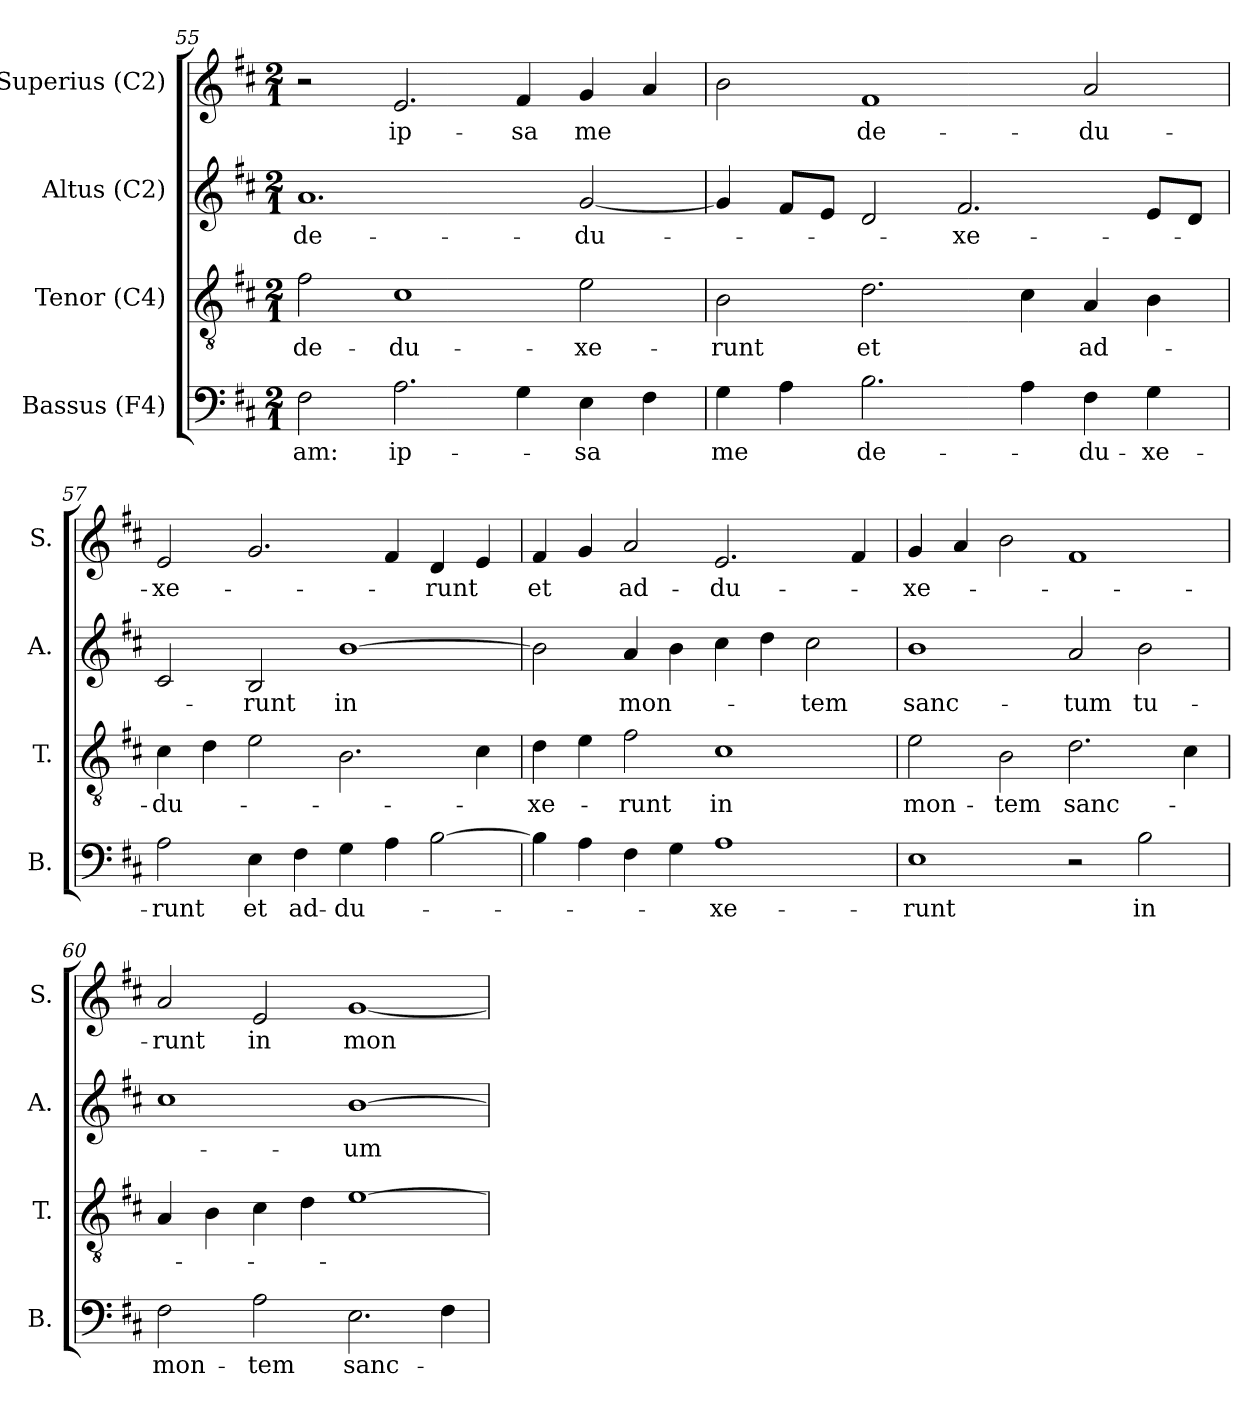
**kern	**text	**kern	**text	**kern	**text	**kern	**text
*part4	*part4	*part3	*part3	*part2	*part2	*part1	*part1
*staff4	*staff4	*staff3	*staff3	*staff2	*staff2	*staff1	*staff1
*I"Bassus (F4)	*	*I"Tenor (C4)	*	*I"Altus (C2)	*	*I"Superius (C2)	*
*I'B.	*	*I'T.	*	*I'A.	*	*I'S.	*
*clefF4	*	*clefGv2	*	*clefG2	*	*clefG2	*
*	*	*ITrd7c12	*	*ITrd7c12	*	*	*
*k[f#c#]	*	*k[f#c#]	*	*k[f#c#]	*	*k[f#c#]	*
*D:	*	*D:	*	*D:	*	*D:	*
*M2/1	*	*M2/1	*	*M2/1	*	*M2/1	*
=55	=55	=55	=55	=55	=55	=55	=55
!	!LO:LY:b:color=#000000	!	!	!	!	!	!
!	!	!	!LO:LY:b:color=#000000	!	!	!	!
!	!	!	!	!	!LO:LY:b:color=#000000	!	!
2F#i\	-am:	2F#i\	de-	1.Ai	de-	2r	.
!	!LO:LY:b:color=#000000	!	!	!	!	!	!
!	!	!	!LO:LY:b:color=#000000	!	!	!	!
!	!	!	!	!	!	!	!LO:LY:b:color=#000000
2.Ai\	ip-	1C#i	-du-	.	.	2.ei/	ip-
!	!	!	!	!	!	!	!LO:LY:b:color=#000000
4Gi\	.	.	.	.	.	4f#i/	-sa
!	!LO:LY:b:color=#000000	!	!	!	!	!	!
!	!	!	!LO:LY:b:color=#000000	!	!	!	!
!	!	!	!	!	!LO:LY:b:color=#000000	!	!
!	!	!	!	!	!	!	!LO:LY:b:color=#000000
4Ei\	-sa	2Ei\	-xe-	[2Gi/	-du-	4gi/	me
4F#i\	.	.	.	.	.	4ai/	.
!!LO:LB:g=z
=56	=56	=56	=56	=56	=56	=56	=56
!	!LO:LY:b:color=#000000	!	!	!	!	!	!
!	!	!	!LO:LY:b:color=#000000	!	!	!	!
4Gi\	me	2BBi\	-runt	4Gi/]	.	2bi\	.
4Ai\	.	.	.	8F#i/L	.	.	.
.	.	.	.	8Ei/J	.	.	.
!	!LO:LY:b:color=#000000	!	!	!	!	!	!
!	!	!	!LO:LY:b:color=#000000	!	!	!	!
!	!	!	!	!	!	!	!LO:LY:b:color=#000000
2.Bi\	de-	2.Di\	et	2Di/	.	1f#i	de-
!	!	!	!	!	!LO:LY:b:color=#000000	!	!
.	.	.	.	2.F#i/	-xe-	.	.
4Ai\	.	4C#i\	.	.	.	.	.
!	!LO:LY:b:color=#000000	!	!	!	!	!	!
!	!	!	!LO:LY:b:color=#000000	!	!	!	!
!	!	!	!	!	!	!	!LO:LY:b:color=#000000
4F#i\	-du-	4AAi/	ad-	.	.	2ai/	-du-
!	!LO:LY:b:color=#000000	!	!	!	!	!	!
4Gi\	-xe-	4BBi\	.	8Ei/L	.	.	.
.	.	.	.	8Di/J	.	.	.
=57	=57	=57	=57	=57	=57	=57	=57
!	!LO:LY:b:color=#000000	!	!	!	!	!	!
!	!	!	!LO:LY:b:color=#000000	!	!	!	!
!	!	!	!	!	!	!	!LO:LY:b:color=#000000
2Ai\	-runt	4C#i\	-du-	2C#i/	.	2ei/	-xe-
.	.	4Di\	.	.	.	.	.
!	!LO:LY:b:color=#000000	!	!	!	!	!	!
!	!	!	!	!	!LO:LY:b:color=#000000	!	!
4Ei\	et	2Ei\	.	2BBi/	-runt	2.gi/	.
!	!LO:LY:b:color=#000000	!	!	!	!	!	!
4F#i\	ad-	.	.	.	.	.	.
!	!LO:LY:b:color=#000000	!	!	!	!	!	!
!	!	!	!	!	!LO:LY:b:color=#000000	!	!
4Gi\	-du-	2.BBi\	.	[1Bi	in	.	.
4Ai\	.	.	.	.	.	4f#i/	.
!	!	!	!	!	!	!	!LO:LY:b:color=#000000
[2Bi\	.	.	.	.	.	4di/	-runt
.	.	4C#i\	.	.	.	4ei/	.
=58	=58	=58	=58	=58	=58	=58	=58
!	!	!	!LO:LY:b:color=#000000	!	!	!	!
!	!	!	!	!	!	!	!LO:LY:b:color=#000000
4Bi\]	.	4Di\	-xe-	2Bi\]	.	4f#i/	et
4Ai\	.	4Ei\	.	.	.	4gi/	.
!	!	!	!LO:LY:b:color=#000000	!	!	!	!
!	!	!	!	!	!LO:LY:b:color=#000000	!	!
!	!	!	!	!	!	!	!LO:LY:b:color=#000000
4F#i\	.	2F#i\	-runt	4Ai/	mon-	2ai/	ad-
4Gi\	.	.	.	4Bi\	.	.	.
!	!LO:LY:b:color=#000000	!	!	!	!	!	!
!	!	!	!LO:LY:b:color=#000000	!	!	!	!
!	!	!	!	!	!	!	!LO:LY:b:color=#000000
1Ai	-xe-	1C#i	in	4c#i\	.	2.ei/	-du-
.	.	.	.	4di\	.	.	.
!	!	!	!	!	!LO:LY:b:color=#000000	!	!
.	.	.	.	2c#i\	-tem	.	.
.	.	.	.	.	.	4f#i/	.
=59	=59	=59	=59	=59	=59	=59	=59
!	!LO:LY:b:color=#000000	!	!	!	!	!	!
!	!	!	!LO:LY:b:color=#000000	!	!	!	!
!	!	!	!	!	!LO:LY:b:color=#000000	!	!
!	!	!	!	!	!	!	!LO:LY:b:color=#000000
1Ei	-runt	2Ei\	mon-	1Bi	sanc-	4gi/	-xe-
.	.	.	.	.	.	4ai/	.
!	!	!	!LO:LY:b:color=#000000	!	!	!	!
.	.	2BBi\	-tem	.	.	2bi\	.
!	!	!	!LO:LY:b:color=#000000	!	!	!	!
!	!	!	!	!	!LO:LY:b:color=#000000	!	!
2r	.	2.Di\	sanc-	2Ai/	-tum	1f#i	.
!	!LO:LY:b:color=#000000	!	!	!	!	!	!
!	!	!	!	!	!LO:LY:b:color=#000000	!	!
2Bi\	in	.	.	2Bi\	tu-	.	.
.	.	4C#i\	.	.	.	.	.
!!LO:LB:g=z
=60	=60	=60	=60	=60	=60	=60	=60
!	!LO:LY:b:color=#000000	!	!	!	!	!	!
!	!	!	!	!	!	!	!LO:LY:b:color=#000000
2F#i\	mon-	4AAi/	.	1c#i	.	2ai/	-runt
.	.	4BBi\	.	.	.	.	.
!	!LO:LY:b:color=#000000	!	!	!	!	!	!
!	!	!	!	!	!	!	!LO:LY:b:color=#000000
2Ai\	-tem	4C#i\	.	.	.	2ei/	in
.	.	4Di\	.	.	.	.	.
!	!LO:LY:b:color=#000000	!	!	!	!	!	!
!	!	!	!	!	!LO:LY:b:color=#000000	!	!
!	!	!	!	!	!	!	!LO:LY:b:color=#000000
2.Ei\	sanc-	[1Ei	.	[1Bi	-um	[1gi	mon-
4F#i\	.	.	.	.	.	.	.
=	=	=	=	=	=	=	=
*-	*-	*-	*-	*-	*-	*-	*-
